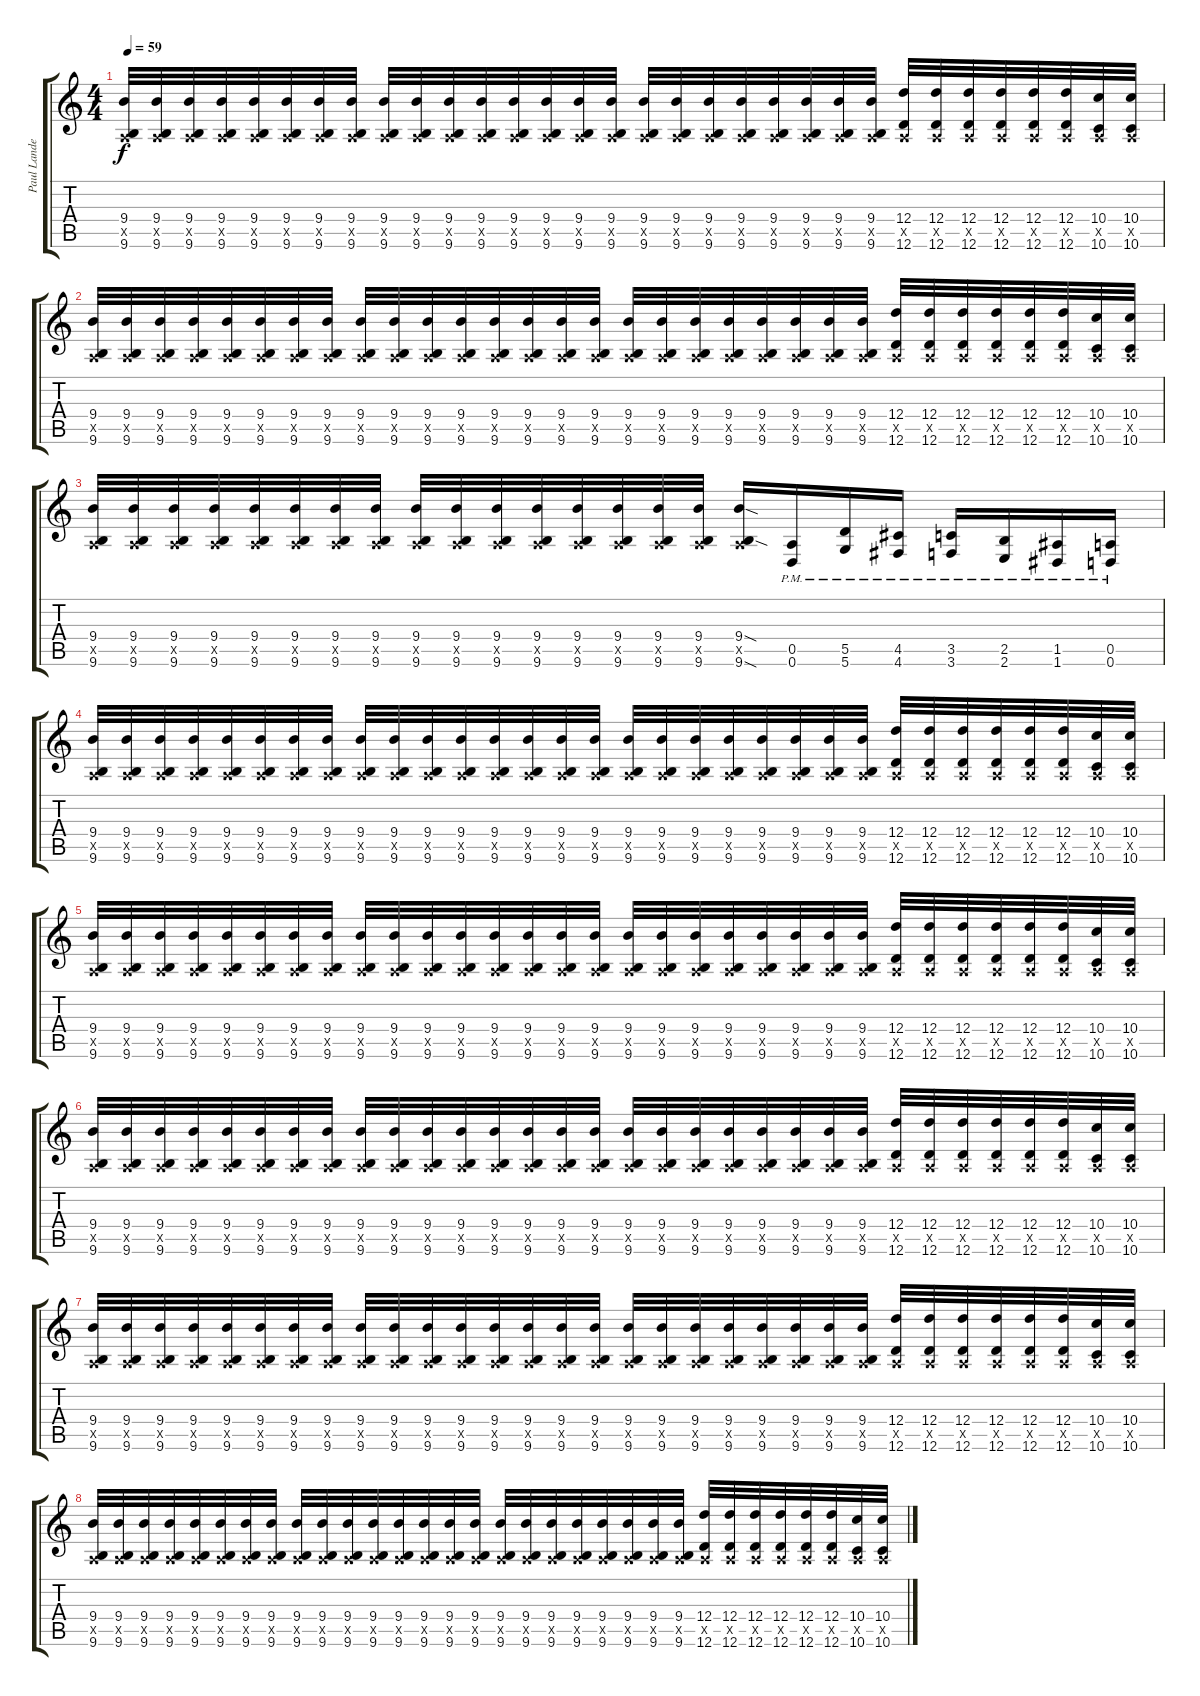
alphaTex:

\track ("Paul Landers (distortion)" "Paul Lande") {instrument distortionguitar}
\staff {score tabs}
\tuning (E4 B3 G3 D3 A2 D2) {hide}
\ts (4 4)
\tempo 59
\clef g2
\ks c
(9.4 0.5{x} 9.6).32{dy f} (9.4 0.5{x} 9.6).32 (9.4 0.5{x} 9.6).32 (9.4 0.5{x} 9.6).32 (9.4 0.5{x} 9.6).32 (9.4 0.5{x} 9.6).32 (9.4 0.5{x} 9.6).32 (9.4 0.5{x} 9.6).32 (9.4 0.5{x} 9.6).32 (9.4 0.5{x} 9.6).32 (9.4 0.5{x} 9.6).32 (9.4 0.5{x} 9.6).32 (9.4 0.5{x} 9.6).32 (9.4 0.5{x} 9.6).32 (9.4 0.5{x} 9.6).32 (9.4 0.5{x} 9.6).32 (9.4 0.5{x} 9.6).32 (9.4 0.5{x} 9.6).32 (9.4 0.5{x} 9.6).32 (9.4 0.5{x} 9.6).32 (9.4 0.5{x} 9.6).32 (9.4 0.5{x} 9.6).32 (9.4 0.5{x} 9.6).32 (9.4 0.5{x} 9.6).32 (12.4 0.5{x} 12.6).32 (12.4 0.5{x} 12.6).32 (12.4 0.5{x} 12.6).32 (12.4 0.5{x} 12.6).32 (12.4 0.5{x} 12.6).32 (12.4 0.5{x} 12.6).32 (10.4 0.5{x} 10.6).32 (10.4 0.5{x} 10.6).32 |
(9.4 0.5{x} 9.6).32 (9.4 0.5{x} 9.6).32 (9.4 0.5{x} 9.6).32 (9.4 0.5{x} 9.6).32 (9.4 0.5{x} 9.6).32 (9.4 0.5{x} 9.6).32 (9.4 0.5{x} 9.6).32 (9.4 0.5{x} 9.6).32 (9.4 0.5{x} 9.6).32 (9.4 0.5{x} 9.6).32 (9.4 0.5{x} 9.6).32 (9.4 0.5{x} 9.6).32 (9.4 0.5{x} 9.6).32 (9.4 0.5{x} 9.6).32 (9.4 0.5{x} 9.6).32 (9.4 0.5{x} 9.6).32 (9.4 0.5{x} 9.6).32 (9.4 0.5{x} 9.6).32 (9.4 0.5{x} 9.6).32 (9.4 0.5{x} 9.6).32 (9.4 0.5{x} 9.6).32 (9.4 0.5{x} 9.6).32 (9.4 0.5{x} 9.6).32 (9.4 0.5{x} 9.6).32 (12.4 0.5{x} 12.6).32 (12.4 0.5{x} 12.6).32 (12.4 0.5{x} 12.6).32 (12.4 0.5{x} 12.6).32 (12.4 0.5{x} 12.6).32 (12.4 0.5{x} 12.6).32 (10.4 0.5{x} 10.6).32 (10.4 0.5{x} 10.6).32 |
(9.4 0.5{x} 9.6).32 (9.4 0.5{x} 9.6).32 (9.4 0.5{x} 9.6).32 (9.4 0.5{x} 9.6).32 (9.4 0.5{x} 9.6).32 (9.4 0.5{x} 9.6).32 (9.4 0.5{x} 9.6).32 (9.4 0.5{x} 9.6).32 (9.4 0.5{x} 9.6).32 (9.4 0.5{x} 9.6).32 (9.4 0.5{x} 9.6).32 (9.4 0.5{x} 9.6).32 (9.4 0.5{x} 9.6).32 (9.4 0.5{x} 9.6).32 (9.4 0.5{x} 9.6).32 (9.4 0.5{x} 9.6).32 (9.4{sod} 0.5{x} 9.6{sod}).16 (0.5{pm} 0.6{pm}).16 (5.5{pm} 5.6{pm}).16 (4.5{pm} 4.6{pm}).16 (3.5{pm} 3.6{pm}).16 (2.5{pm} 2.6{pm}).16 (1.5{pm} 1.6{pm}).16 (0.5{pm} 0.6{pm}).16 |
(9.4 0.5{x} 9.6).32 (9.4 0.5{x} 9.6).32 (9.4 0.5{x} 9.6).32 (9.4 0.5{x} 9.6).32 (9.4 0.5{x} 9.6).32 (9.4 0.5{x} 9.6).32 (9.4 0.5{x} 9.6).32 (9.4 0.5{x} 9.6).32 (9.4 0.5{x} 9.6).32 (9.4 0.5{x} 9.6).32 (9.4 0.5{x} 9.6).32 (9.4 0.5{x} 9.6).32 (9.4 0.5{x} 9.6).32 (9.4 0.5{x} 9.6).32 (9.4 0.5{x} 9.6).32 (9.4 0.5{x} 9.6).32 (9.4 0.5{x} 9.6).32 (9.4 0.5{x} 9.6).32 (9.4 0.5{x} 9.6).32 (9.4 0.5{x} 9.6).32 (9.4 0.5{x} 9.6).32 (9.4 0.5{x} 9.6).32 (9.4 0.5{x} 9.6).32 (9.4 0.5{x} 9.6).32 (12.4 0.5{x} 12.6).32 (12.4 0.5{x} 12.6).32 (12.4 0.5{x} 12.6).32 (12.4 0.5{x} 12.6).32 (12.4 0.5{x} 12.6).32 (12.4 0.5{x} 12.6).32 (10.4 0.5{x} 10.6).32 (10.4 0.5{x} 10.6).32 |
(9.4 0.5{x} 9.6).32 (9.4 0.5{x} 9.6).32 (9.4 0.5{x} 9.6).32 (9.4 0.5{x} 9.6).32 (9.4 0.5{x} 9.6).32 (9.4 0.5{x} 9.6).32 (9.4 0.5{x} 9.6).32 (9.4 0.5{x} 9.6).32 (9.4 0.5{x} 9.6).32 (9.4 0.5{x} 9.6).32 (9.4 0.5{x} 9.6).32 (9.4 0.5{x} 9.6).32 (9.4 0.5{x} 9.6).32 (9.4 0.5{x} 9.6).32 (9.4 0.5{x} 9.6).32 (9.4 0.5{x} 9.6).32 (9.4 0.5{x} 9.6).32 (9.4 0.5{x} 9.6).32 (9.4 0.5{x} 9.6).32 (9.4 0.5{x} 9.6).32 (9.4 0.5{x} 9.6).32 (9.4 0.5{x} 9.6).32 (9.4 0.5{x} 9.6).32 (9.4 0.5{x} 9.6).32 (12.4 0.5{x} 12.6).32 (12.4 0.5{x} 12.6).32 (12.4 0.5{x} 12.6).32 (12.4 0.5{x} 12.6).32 (12.4 0.5{x} 12.6).32 (12.4 0.5{x} 12.6).32 (10.4 0.5{x} 10.6).32 (10.4 0.5{x} 10.6).32 |
(9.4 0.5{x} 9.6).32 (9.4 0.5{x} 9.6).32 (9.4 0.5{x} 9.6).32 (9.4 0.5{x} 9.6).32 (9.4 0.5{x} 9.6).32 (9.4 0.5{x} 9.6).32 (9.4 0.5{x} 9.6).32 (9.4 0.5{x} 9.6).32 (9.4 0.5{x} 9.6).32 (9.4 0.5{x} 9.6).32 (9.4 0.5{x} 9.6).32 (9.4 0.5{x} 9.6).32 (9.4 0.5{x} 9.6).32 (9.4 0.5{x} 9.6).32 (9.4 0.5{x} 9.6).32 (9.4 0.5{x} 9.6).32 (9.4 0.5{x} 9.6).32 (9.4 0.5{x} 9.6).32 (9.4 0.5{x} 9.6).32 (9.4 0.5{x} 9.6).32 (9.4 0.5{x} 9.6).32 (9.4 0.5{x} 9.6).32 (9.4 0.5{x} 9.6).32 (9.4 0.5{x} 9.6).32 (12.4 0.5{x} 12.6).32 (12.4 0.5{x} 12.6).32 (12.4 0.5{x} 12.6).32 (12.4 0.5{x} 12.6).32 (12.4 0.5{x} 12.6).32 (12.4 0.5{x} 12.6).32 (10.4 0.5{x} 10.6).32 (10.4 0.5{x} 10.6).32 |
(9.4 0.5{x} 9.6).32 (9.4 0.5{x} 9.6).32 (9.4 0.5{x} 9.6).32 (9.4 0.5{x} 9.6).32 (9.4 0.5{x} 9.6).32 (9.4 0.5{x} 9.6).32 (9.4 0.5{x} 9.6).32 (9.4 0.5{x} 9.6).32 (9.4 0.5{x} 9.6).32 (9.4 0.5{x} 9.6).32 (9.4 0.5{x} 9.6).32 (9.4 0.5{x} 9.6).32 (9.4 0.5{x} 9.6).32 (9.4 0.5{x} 9.6).32 (9.4 0.5{x} 9.6).32 (9.4 0.5{x} 9.6).32 (9.4 0.5{x} 9.6).32 (9.4 0.5{x} 9.6).32 (9.4 0.5{x} 9.6).32 (9.4 0.5{x} 9.6).32 (9.4 0.5{x} 9.6).32 (9.4 0.5{x} 9.6).32 (9.4 0.5{x} 9.6).32 (9.4 0.5{x} 9.6).32 (12.4 0.5{x} 12.6).32 (12.4 0.5{x} 12.6).32 (12.4 0.5{x} 12.6).32 (12.4 0.5{x} 12.6).32 (12.4 0.5{x} 12.6).32 (12.4 0.5{x} 12.6).32 (10.4 0.5{x} 10.6).32 (10.4 0.5{x} 10.6).32 |
(9.4 0.5{x} 9.6).32 (9.4 0.5{x} 9.6).32 (9.4 0.5{x} 9.6).32 (9.4 0.5{x} 9.6).32 (9.4 0.5{x} 9.6).32 (9.4 0.5{x} 9.6).32 (9.4 0.5{x} 9.6).32 (9.4 0.5{x} 9.6).32 (9.4 0.5{x} 9.6).32 (9.4 0.5{x} 9.6).32 (9.4 0.5{x} 9.6).32 (9.4 0.5{x} 9.6).32 (9.4 0.5{x} 9.6).32 (9.4 0.5{x} 9.6).32 (9.4 0.5{x} 9.6).32 (9.4 0.5{x} 9.6).32 (9.4 0.5{x} 9.6).32 (9.4 0.5{x} 9.6).32 (9.4 0.5{x} 9.6).32 (9.4 0.5{x} 9.6).32 (9.4 0.5{x} 9.6).32 (9.4 0.5{x} 9.6).32 (9.4 0.5{x} 9.6).32 (9.4 0.5{x} 9.6).32 (12.4 0.5{x} 12.6).32 (12.4 0.5{x} 12.6).32 (12.4 0.5{x} 12.6).32 (12.4 0.5{x} 12.6).32 (12.4 0.5{x} 12.6).32 (12.4 0.5{x} 12.6).32 (10.4 0.5{x} 10.6).32 (10.4 0.5{x} 10.6).32
